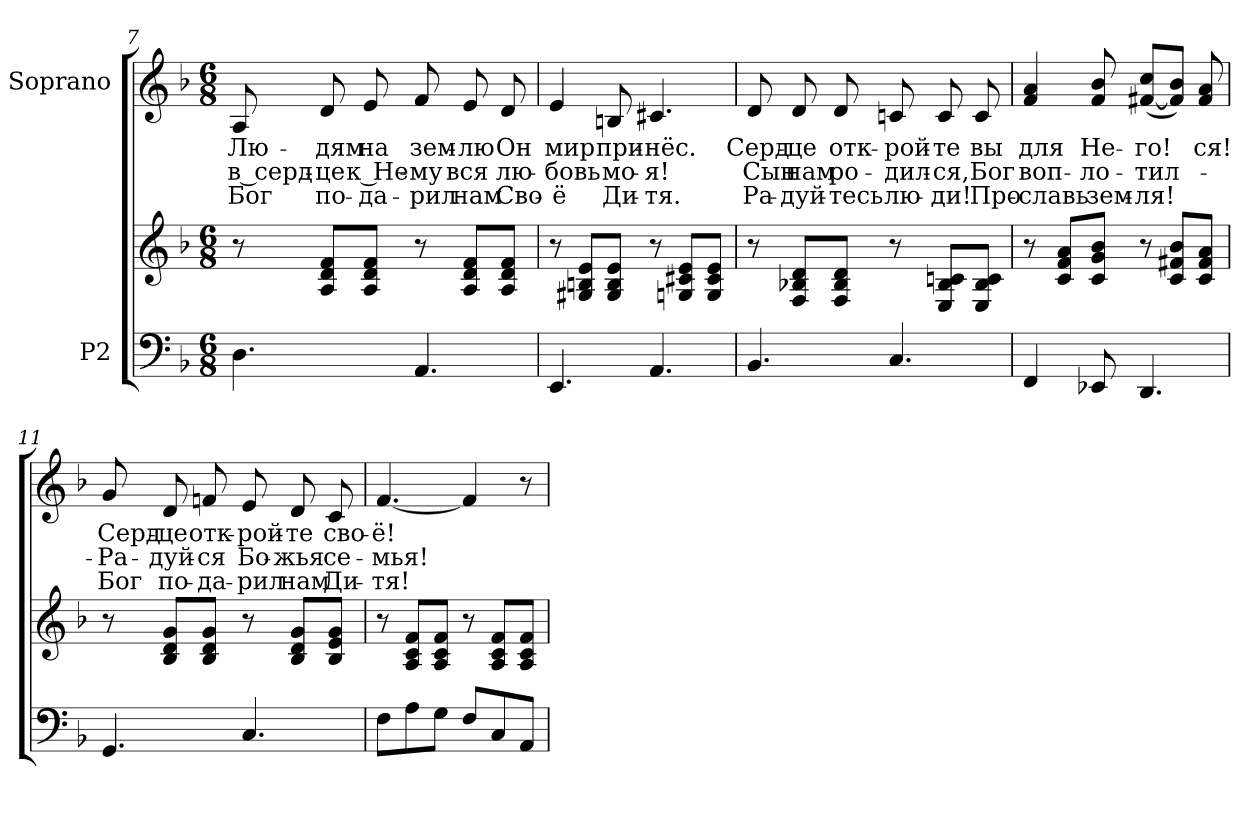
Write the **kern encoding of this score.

**kern	**kern	**kern	**text	**text	**text
*part2	*part2	*part1	*part1	*part1	*part1
*staff3	*staff2	*staff1	*staff1	*staff1	*staff1
*I"P2	*	*I"Soprano	*	*	*
*clefF4	*clefG2	*clefG2	*	*	*
*k[b-]	*k[b-]	*k[b-]	*	*	*
*F:	*F:	*F:	*	*	*
*M6/8	*M6/8	*M6/8	*	*	*
=7	=7	=7	=7	=7	=7
!	!	!	!LO:LY:b:color=#000000	!LO:LY:b:color=#000000	!LO:LY:b:color=#000000
4.Di\	8r	8Ai/	Лю-	в серд-	Бог
!	!	!	!LO:LY:b:color=#000000	!LO:LY:b:color=#000000	!LO:LY:b:color=#000000
.	8Ai/ 8di 8fiL	8di/	-дям	-це	по-
!	!	!	!LO:LY:b:color=#000000	!LO:LY:b:color=#000000	!LO:LY:b:color=#000000
.	8Ai/ 8di 8fiJ	8ei/	на	к Не-	-да-
!	!	!	!LO:LY:b:color=#000000	!LO:LY:b:color=#000000	!LO:LY:b:color=#000000
4.AAi/	8r	8fi/	зем-	-му	-рил
!	!	!	!LO:LY:b:color=#000000	!LO:LY:b:color=#000000	!LO:LY:b:color=#000000
.	8Ai/ 8di 8fiL	8ei/	-лю	вся	нам
!	!	!	!LO:LY:b:color=#000000	!LO:LY:b:color=#000000	!LO:LY:b:color=#000000
.	8Ai/ 8di 8fiJ	8di/	Он	лю-	Сво-
!!LO:LB:g=z
=8	=8	=8	=8	=8	=8
!	!	!	!LO:LY:b:color=#000000	!LO:LY:b:color=#000000	!LO:LY:b:color=#000000
4.EEi/	8r	4ei/	мир	-бовь	-ё
.	8G#Xi/ 8Bni 8eiL	.	.	.	.
!	!	!	!LO:LY:b:color=#000000	!LO:LY:b:color=#000000	!LO:LY:b:color=#000000
.	8G#i/ 8Bi 8eiJ	8Bni/	при-	мо-	Ди-
!	!	!	!LO:LY:b:color=#000000	!LO:LY:b:color=#000000	!LO:LY:b:color=#000000
4.AAi/	8r	4.c#Xi/	-нёс.	-я!	-тя.
.	8Gni/ 8c#Xi 8eiL	.	.	.	.
.	8Gi/ 8c#i 8eiJ	.	.	.	.
=9	=9	=9	=9	=9	=9
!	!	!	!LO:LY:b:color=#000000	!LO:LY:b:color=#000000	!LO:LY:b:color=#000000
4.BB-i/	8r	8di/	Серд-	Сын	Ра-
!	!	!	!LO:LY:b:color=#000000	!LO:LY:b:color=#000000	!LO:LY:b:color=#000000
.	8Fi/ 8B-Xi 8diL	8di/	-це	нам	-дуй-
!	!	!	!LO:LY:b:color=#000000	!LO:LY:b:color=#000000	!LO:LY:b:color=#000000
.	8Fi/ 8B-i 8diJ	8di/	отк-	ро-	-тесь
!	!	!	!LO:LY:b:color=#000000	!LO:LY:b:color=#000000	!LO:LY:b:color=#000000
4.Ci/	8r	8cni/	-рой-	-дил-	лю-
!	!	!	!LO:LY:b:color=#000000	!LO:LY:b:color=#000000	!LO:LY:b:color=#000000
.	8Ei/ 8B-i 8cniL	8ci/	-те	-ся,	-ди!
!	!	!	!LO:LY:b:color=#000000	!LO:LY:b:color=#000000	!LO:LY:b:color=#000000
.	8Ei/ 8B-i 8ciJ	8ci/	вы	Бог	Про-
!!LO:PB:g=z
=10	=10	=10	=10	=10	=10
!	!	!	!LO:LY:b:color=#000000	!LO:LY:b:color=#000000	!LO:LY:b:color=#000000
4FFi/	8r	4fi/ 4ai	для	воп-	-славь
.	8ci/ 8fi 8aiL	.	.	.	.
!	!	!	!LO:LY:b:color=#000000	!LO:LY:b:color=#000000	!LO:LY:b:color=#000000
8EE-Xi/	8ci/ 8gi 8b-iJ	8fi/ 8b-i	Не-	-ло-	зем-
!	!	!	!LO:LY:b:color=#000000	!LO:LY:b:color=#000000	!LO:LY:b:color=#000000
4.DDi/	8r	([<8f#Xi/ 8cciL	-го!	-тил-	-ля!
.	8ci/ 8f#Xi 8b-iL	8f#i/] 8b-iJ)	.	.	.
!	!	!	!LO:LY:b:color=#000000	!	!
.	8ci/ 8f#i 8aiJ	8f#i/ 8ai	-ся!	.	.
=11	=11	=11	=11	=11	=11
!	!	!	!LO:LY:b:color=#000000	!LO:LY:b:color=#000000	!LO:LY:b:color=#000000
4.GGi/	8r	8gi/	Серд-	Ра-	Бог
!	!	!	!LO:LY:b:color=#000000	!LO:LY:b:color=#000000	!LO:LY:b:color=#000000
.	8B-i/ 8di 8giL	8di/	-це	-дуй-	по-
!	!	!	!LO:LY:b:color=#000000	!LO:LY:b:color=#000000	!LO:LY:b:color=#000000
.	8B-i/ 8di 8giJ	8fni/	отк-	-ся	-да-
!	!	!	!LO:LY:b:color=#000000	!LO:LY:b:color=#000000	!LO:LY:b:color=#000000
4.Ci/	8r	8ei/	-рой-	Бо-	-рил
!	!	!	!LO:LY:b:color=#000000	!LO:LY:b:color=#000000	!LO:LY:b:color=#000000
.	8B-i/ 8di 8giL	8di/	-те	-жья	нам
!	!	!	!LO:LY:b:color=#000000	!LO:LY:b:color=#000000	!LO:LY:b:color=#000000
.	8B-i/ 8ei 8giJ	8ci/	сво-	се-	Ди-
=12	=12	=12	=12	=12	=12
!	!	!	!LO:LY:b:color=#000000	!LO:LY:b:color=#000000	!LO:LY:b:color=#000000
8Fi\L	8r	[<4.fi/	-ё!	-мья!	-тя!
8Ai\	8Ai/ 8ci 8fiL	.	.	.	.
8Gi\J	8Ai/ 8ci 8fiJ	.	.	.	.
8Fi/L	8r	4fi/]	.	.	.
8Ci/	8Ai/ 8ci 8fiL	.	.	.	.
8AAi/J	8Ai/ 8ci 8fiJ	8r	.	.	.
=	=	=	=	=	=
*-	*-	*-	*-	*-	*-
